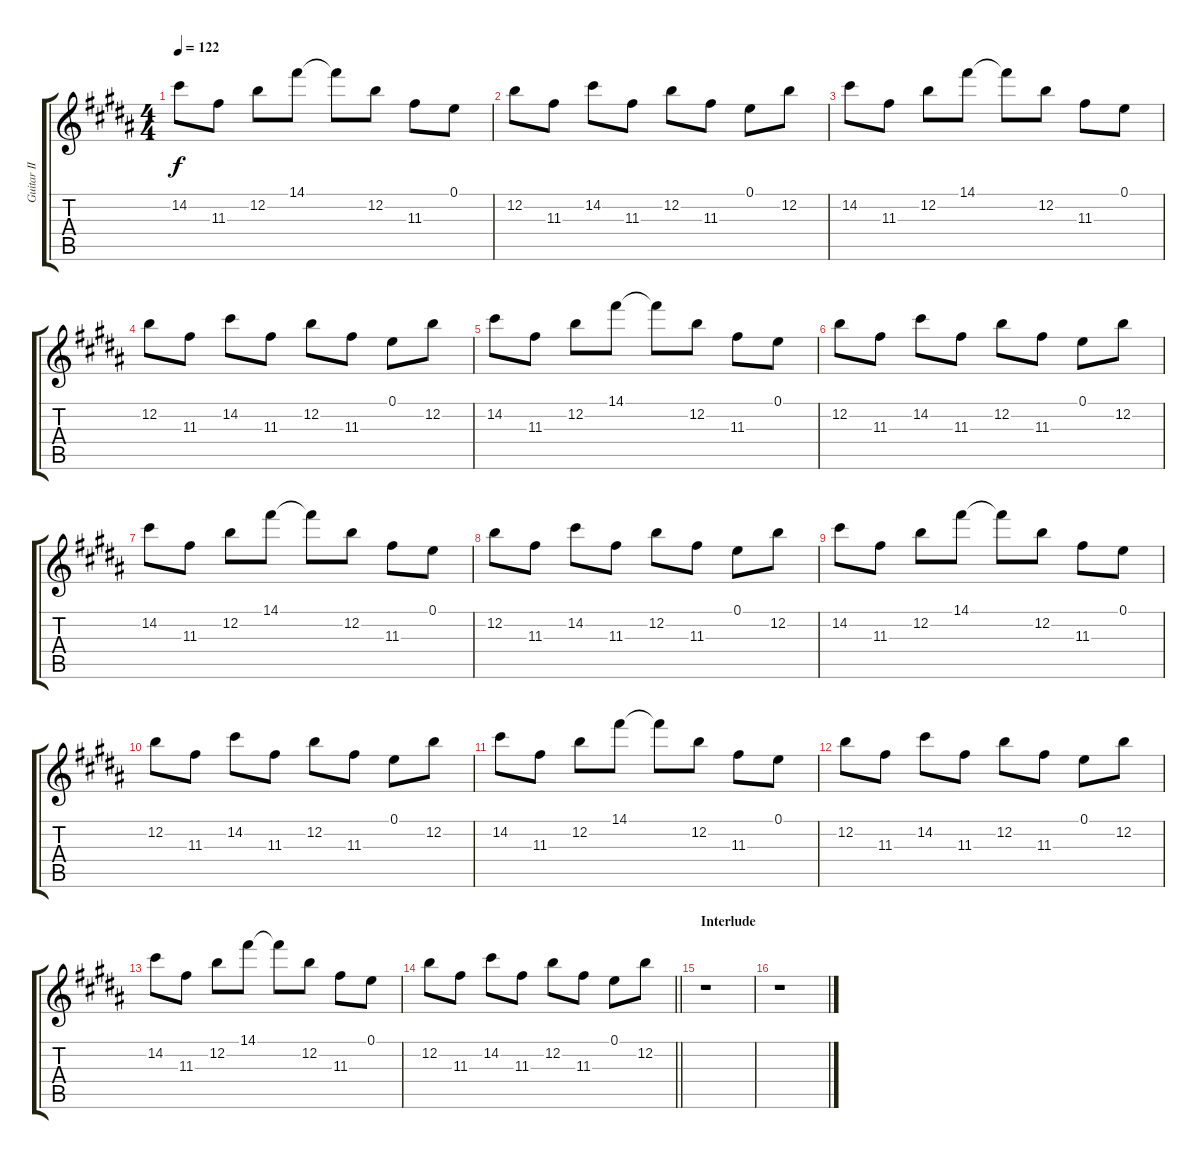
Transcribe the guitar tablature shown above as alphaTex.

\track ("Guitar II" "Guitar II") {instrument distortionguitar}
\staff {score tabs}
\tuning (E4 B3 G3 D3 A2 E2) {hide}
\ts (4 4)
\tempo 122
\clef g2
\ks g#minor
14.2.8{dy f} 11.3.8 12.2.8 14.1.8 14.1{t}.8 12.2.8 11.3.8 0.1.8 |
12.2.8 11.3.8 14.2.8 11.3.8 12.2.8 11.3.8 0.1.8 12.2.8 |
14.2.8 11.3.8 12.2.8 14.1.8 14.1{t}.8 12.2.8 11.3.8 0.1.8 |
12.2.8 11.3.8 14.2.8 11.3.8 12.2.8 11.3.8 0.1.8 12.2.8 |
14.2.8 11.3.8 12.2.8 14.1.8 14.1{t}.8 12.2.8 11.3.8 0.1.8 |
12.2.8 11.3.8 14.2.8 11.3.8 12.2.8 11.3.8 0.1.8 12.2.8 |
14.2.8 11.3.8 12.2.8 14.1.8 14.1{t}.8 12.2.8 11.3.8 0.1.8 |
12.2.8 11.3.8 14.2.8 11.3.8 12.2.8 11.3.8 0.1.8 12.2.8 |
14.2.8 11.3.8 12.2.8 14.1.8 14.1{t}.8 12.2.8 11.3.8 0.1.8 |
12.2.8 11.3.8 14.2.8 11.3.8 12.2.8 11.3.8 0.1.8 12.2.8 |
14.2.8 11.3.8 12.2.8 14.1.8 14.1{t}.8 12.2.8 11.3.8 0.1.8 |
12.2.8 11.3.8 14.2.8 11.3.8 12.2.8 11.3.8 0.1.8 12.2.8 |
14.2.8 11.3.8 12.2.8 14.1.8 14.1{t}.8 12.2.8 11.3.8 0.1.8 |
\barLineRight lightlight
12.2.8 11.3.8 14.2.8 11.3.8 12.2.8 11.3.8 0.1.8 12.2.8 |
\section ("" "Interlude")
r.1{instrument distortionguitar} |
r.1
